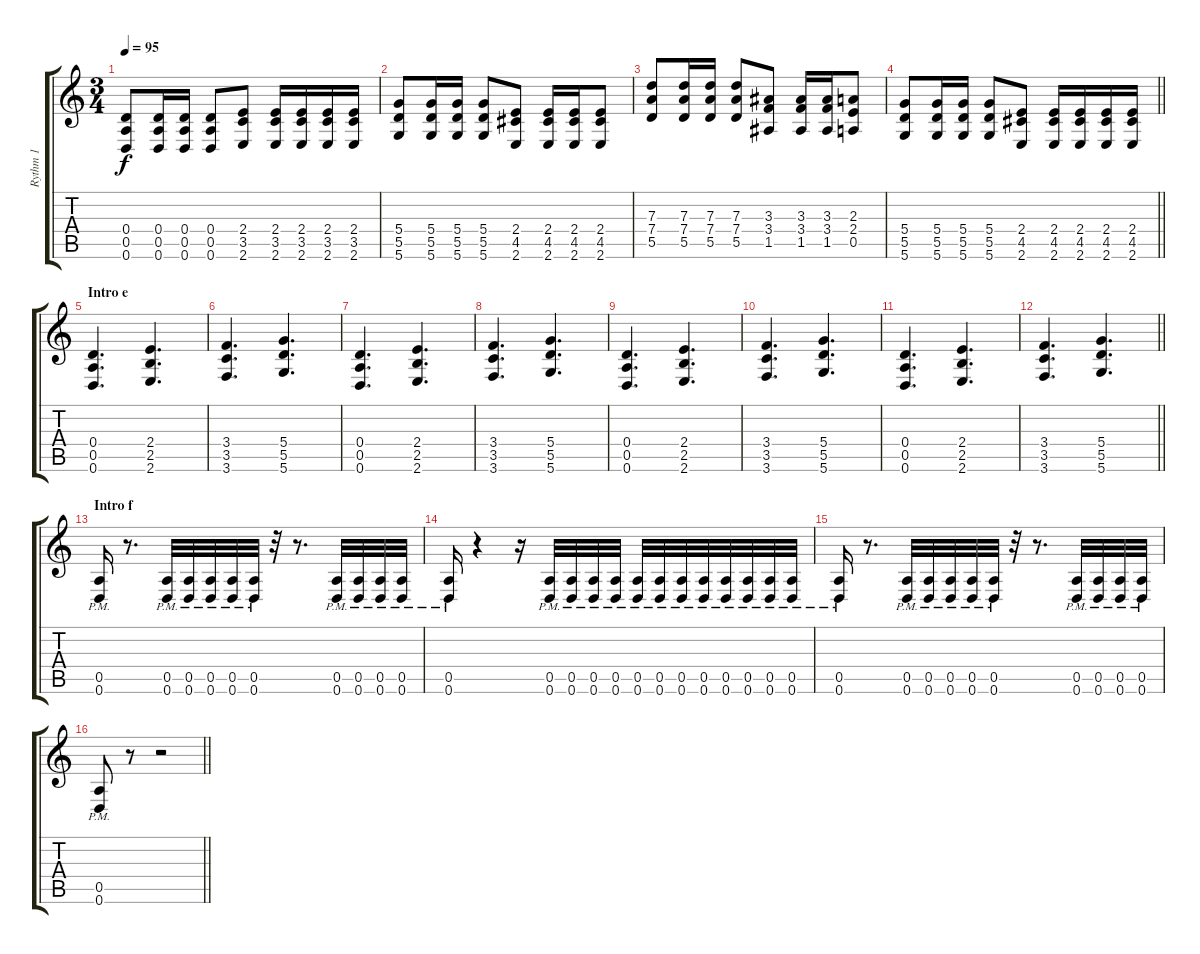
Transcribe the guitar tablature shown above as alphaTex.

\track ("Rythm 1" "Rythm 1") {instrument distortionguitar}
\staff {score tabs}
\tuning (E4 B3 G3 D3 A2 D2) {hide}
\ts (3 4)
\tempo 95
\clef g2
\ks c
(0.4 0.5 0.6).8{dy f} (0.4 0.5 0.6).16 (0.4 0.5 0.6).16 (0.4 0.5 0.6).8 (2.4 3.5 2.6).8 (2.4 3.5 2.6).16 (2.4 3.5 2.6).16 (2.4 3.5 2.6).16 (2.4 3.5 2.6).16 |
(5.4 5.5 5.6).8 (5.4 5.5 5.6).16 (5.4 5.5 5.6).16 (5.4 5.5 5.6).8 (2.4 4.5 2.6).8 (2.4 4.5 2.6).16 (2.4 4.5 2.6).16 (2.4 4.5 2.6).8 |
(7.3 7.4 5.5).8 (7.3 7.4 5.5).16 (7.3 7.4 5.5).16 (7.3 7.4 5.5).8 (3.3 3.4 1.5).8 (3.3 3.4 1.5).16 (3.3 3.4 1.5).16 (2.3 2.4 0.5).8 |
\barLineRight lightlight
(5.4 5.5 5.6).8 (5.4 5.5 5.6).16 (5.4 5.5 5.6).16 (5.4 5.5 5.6).8 (2.4 4.5 2.6).8 (2.4 4.5 2.6).16 (2.4 4.5 2.6).16 (2.4 4.5 2.6).16 (2.4 4.5 2.6).16 |
\section ("" "Intro e")
(0.4 0.5 0.6).4{d} (2.4 2.5 2.6).4{d} |
(3.4 3.5 3.6).4{d} (5.4 5.5 5.6).4{d} |
(0.4 0.5 0.6).4{d} (2.4 2.5 2.6).4{d} |
(3.4 3.5 3.6).4{d} (5.4 5.5 5.6).4{d} |
(0.4 0.5 0.6).4{d} (2.4 2.5 2.6).4{d} |
(3.4 3.5 3.6).4{d} (5.4 5.5 5.6).4{d} |
(0.4 0.5 0.6).4{d} (2.4 2.5 2.6).4{d} |
\barLineRight lightlight
(3.4 3.5 3.6).4{d} (5.4 5.5 5.6).4{d} |
\section ("" "Intro f")
(0.5{pm} 0.6{pm}).16 r.8{d} (0.5{pm} 0.6{pm}).32 (0.5{pm} 0.6{pm}).32 (0.5{pm} 0.6{pm}).32 (0.5{pm} 0.6{pm}).32 (0.5{pm} 0.6{pm}).32 r.32 r.8{d} (0.5{pm} 0.6{pm}).32 (0.5{pm} 0.6{pm}).32 (0.5{pm} 0.6{pm}).32 (0.5{pm} 0.6{pm}).32 |
(0.5{pm} 0.6{pm}).16 r.4 r.16 (0.5 0.6{pm}).32 (0.5 0.6{pm}).32 (0.5 0.6{pm}).32 (0.5 0.6{pm}).32 (0.5 0.6{pm}).32 (0.5 0.6{pm}).32 (0.5 0.6{pm}).32 (0.5 0.6{pm}).32 (0.5 0.6{pm}).32 (0.5 0.6{pm}).32 (0.5 0.6{pm}).32 (0.5 0.6{pm}).32 |
(0.5{pm} 0.6{pm}).16 r.8{d} (0.5{pm} 0.6{pm}).32 (0.5{pm} 0.6{pm}).32 (0.5{pm} 0.6{pm}).32 (0.5{pm} 0.6{pm}).32 (0.5{pm} 0.6{pm}).32 r.32 r.8{d} (0.5{pm} 0.6{pm}).32 (0.5{pm} 0.6{pm}).32 (0.5{pm} 0.6{pm}).32 (0.5{pm} 0.6{pm}).32 |
\barLineRight lightlight
(0.5{pm} 0.6{pm}).8 r.8 r.2
